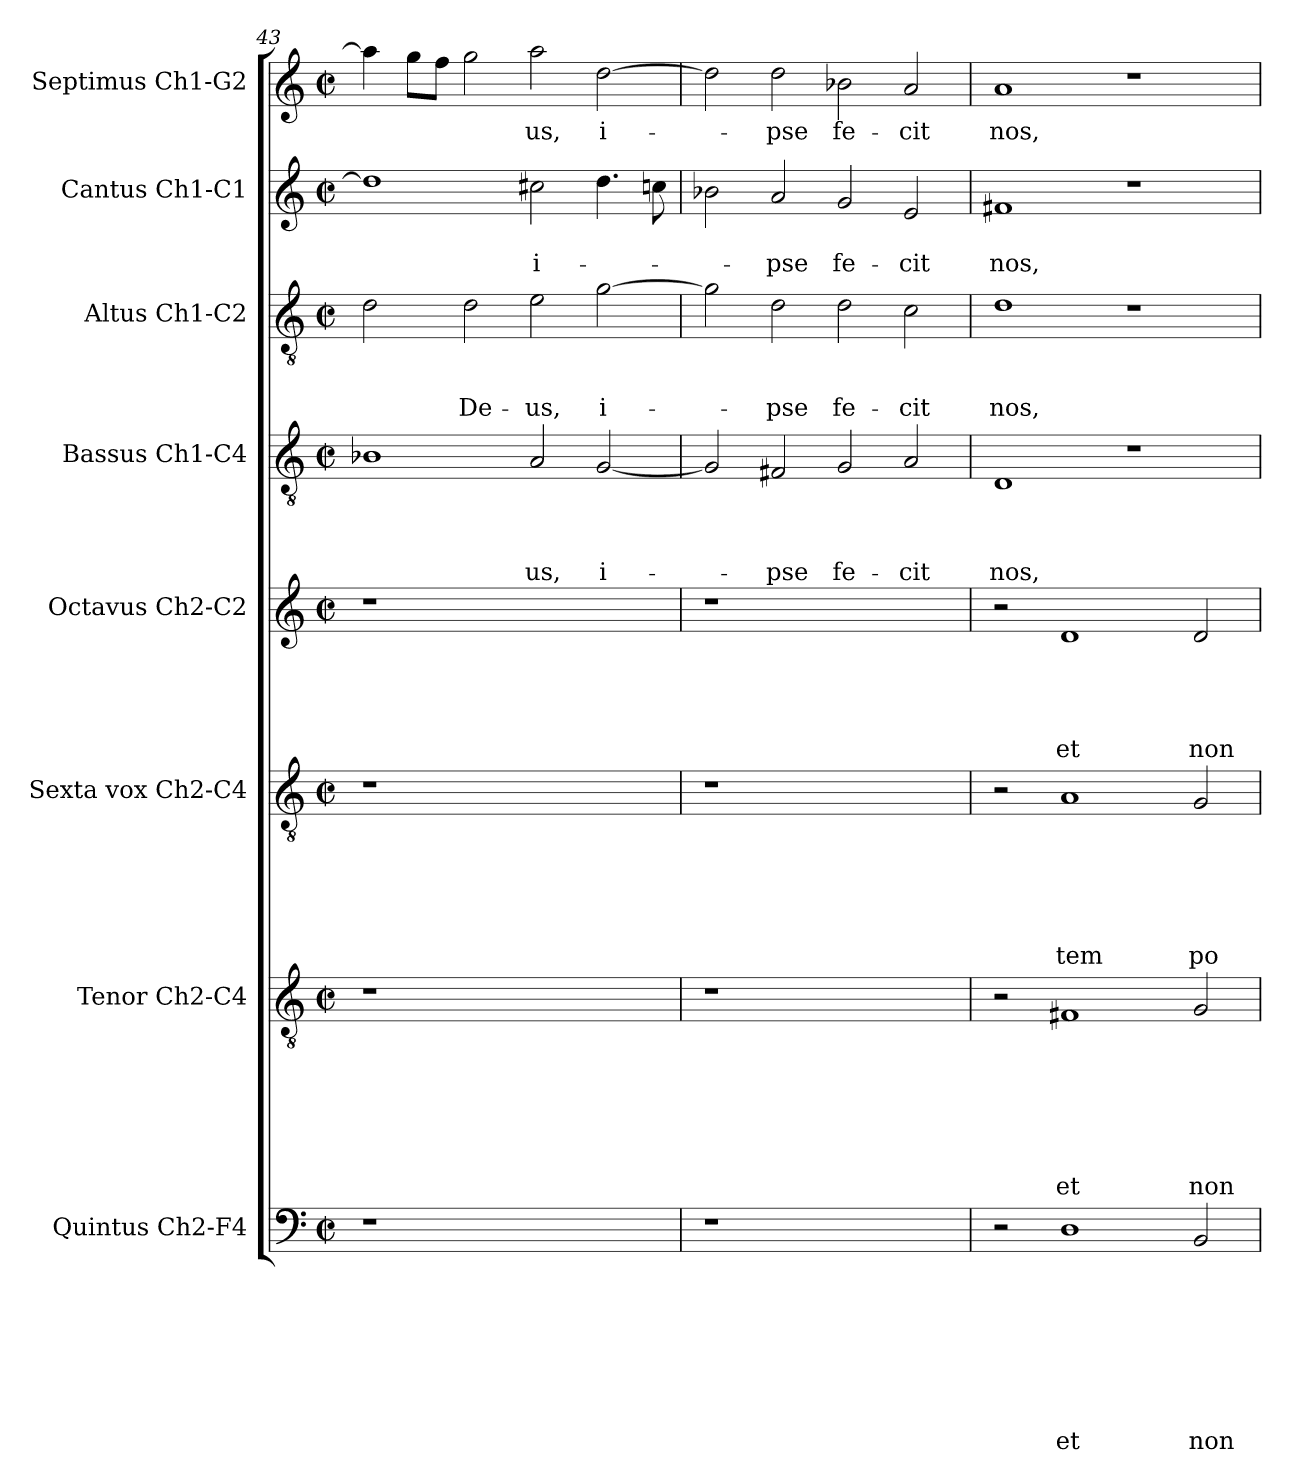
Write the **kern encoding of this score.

**kern	**text	**text	**text	**text	**text	**text	**text	**text	**kern	**text	**text	**text	**text	**text	**text	**text	**kern	**text	**text	**text	**text	**text	**text	**kern	**text	**text	**text	**text	**text	**kern	**text	**text	**text	**text	**kern	**text	**text	**text	**kern	**text	**text	**kern	**text
*part8	*part8	*part8	*part8	*part8	*part8	*part8	*part8	*part8	*part7	*part7	*part7	*part7	*part7	*part7	*part7	*part7	*part6	*part6	*part6	*part6	*part6	*part6	*part6	*part5	*part5	*part5	*part5	*part5	*part5	*part4	*part4	*part4	*part4	*part4	*part3	*part3	*part3	*part3	*part2	*part2	*part2	*part1	*part1
*staff8	*staff8	*staff8	*staff8	*staff8	*staff8	*staff8	*staff8	*staff8	*staff7	*staff7	*staff7	*staff7	*staff7	*staff7	*staff7	*staff7	*staff6	*staff6	*staff6	*staff6	*staff6	*staff6	*staff6	*staff5	*staff5	*staff5	*staff5	*staff5	*staff5	*staff4	*staff4	*staff4	*staff4	*staff4	*staff3	*staff3	*staff3	*staff3	*staff2	*staff2	*staff2	*staff1	*staff1
*I"Quintus Ch2-F4	*	*	*	*	*	*	*	*	*I"Tenor Ch2-C4	*	*	*	*	*	*	*	*I"Sexta vox  Ch2-C4	*	*	*	*	*	*	*I"Octavus Ch2-C2	*	*	*	*	*	*I"Bassus  Ch1-C4	*	*	*	*	*I"Altus Ch1-C2	*	*	*	*I"Cantus Ch1-C1	*	*	*I"Septimus Ch1-G2	*
*	*	*	*	*	*	*	*	*	*I'T	*	*	*	*	*	*	*	*	*	*	*	*	*	*	*	*	*	*	*	*	*I'B	*	*	*	*	*	*	*	*	*I'C	*	*	*	*
*clefF4	*	*	*	*	*	*	*	*	*clefGv2	*	*	*	*	*	*	*	*clefGv2	*	*	*	*	*	*	*clefG2	*	*	*	*	*	*clefGv2	*	*	*	*	*clefGv2	*	*	*	*clefG2	*	*	*clefG2	*
*k[]	*	*	*	*	*	*	*	*	*k[]	*	*	*	*	*	*	*	*k[]	*	*	*	*	*	*	*k[]	*	*	*	*	*	*k[]	*	*	*	*	*k[]	*	*	*	*k[]	*	*	*k[]	*
*C:	*	*	*	*	*	*	*	*	*C:	*	*	*	*	*	*	*	*C:	*	*	*	*	*	*	*C:	*	*	*	*	*	*C:	*	*	*	*	*C:	*	*	*	*C:	*	*	*C:	*
*M2/2	*	*	*	*	*	*	*	*	*M2/2	*	*	*	*	*	*	*	*M2/2	*	*	*	*	*	*	*M2/2	*	*	*	*	*	*M2/2	*	*	*	*	*M2/2	*	*	*	*M2/2	*	*	*M2/2	*
*met(c|)	*	*	*	*	*	*	*	*	*met(c|)	*	*	*	*	*	*	*	*met(c|)	*	*	*	*	*	*	*met(c|)	*	*	*	*	*	*met(c|)	*	*	*	*	*met(c|)	*	*	*	*met(c|)	*	*	*met(c|)	*
=43	=43	=43	=43	=43	=43	=43	=43	=43	=43	=43	=43	=43	=43	=43	=43	=43	=43	=43	=43	=43	=43	=43	=43	=43	=43	=43	=43	=43	=43	=43	=43	=43	=43	=43	=43	=43	=43	=43	=43	=43	=43	=43	=43
1r	.	.	.	.	.	.	.	.	1r	.	.	.	.	.	.	.	1r	.	.	.	.	.	.	1r	.	.	.	.	.	1B-X	.	.	.	.	2d\	.	.	.	1dd]	.	.	4aa\]	.
.	.	.	.	.	.	.	.	.	.	.	.	.	.	.	.	.	.	.	.	.	.	.	.	.	.	.	.	.	.	.	.	.	.	.	.	.	.	.	.	.	.	8gg\L	.
.	.	.	.	.	.	.	.	.	.	.	.	.	.	.	.	.	.	.	.	.	.	.	.	.	.	.	.	.	.	.	.	.	.	.	.	.	.	.	.	.	.	8ff\J	.
!	!	!	!	!	!	!	!	!	!	!	!	!	!	!	!	!	!	!	!	!	!	!	!	!	!	!	!	!	!	!	!	!	!	!	!	!	!	!LO:LY:b	!	!	!	!	!
.	.	.	.	.	.	.	.	.	.	.	.	.	.	.	.	.	.	.	.	.	.	.	.	.	.	.	.	.	.	.	.	.	.	.	2d\	.	.	De-	.	.	.	2gg\	.
!	!	!	!	!	!	!	!	!	!	!	!	!	!	!	!	!	!	!	!	!	!	!	!	!	!	!	!	!	!	!	!	!	!	!LO:LY:b	!	!	!	!LO:LY:b	!	!	!LO:LY:b	!	!LO:LY:b
1ryy	.	.	.	.	.	.	.	.	1ryy	.	.	.	.	.	.	.	1ryy	.	.	.	.	.	.	1ryy	.	.	.	.	.	2A/	.	.	.	-us,	2e\	.	.	-us,	2cc#X\	.	i-	2aa\	-us,
!	!	!	!	!	!	!	!	!	!	!	!	!	!	!	!	!	!	!	!	!	!	!	!	!	!	!	!	!	!	!	!	!	!	!LO:LY:b	!	!	!	!LO:LY:b	!	!	!	!	!LO:LY:b
.	.	.	.	.	.	.	.	.	.	.	.	.	.	.	.	.	.	.	.	.	.	.	.	.	.	.	.	.	.	[2G/	.	.	.	i-	[2g\	.	.	i-	4.dd\	.	.	[2dd\	i-
.	.	.	.	.	.	.	.	.	.	.	.	.	.	.	.	.	.	.	.	.	.	.	.	.	.	.	.	.	.	.	.	.	.	.	.	.	.	.	8ccn\	.	.	.	.
=44	=44	=44	=44	=44	=44	=44	=44	=44	=44	=44	=44	=44	=44	=44	=44	=44	=44	=44	=44	=44	=44	=44	=44	=44	=44	=44	=44	=44	=44	=44	=44	=44	=44	=44	=44	=44	=44	=44	=44	=44	=44	=44	=44
1r	.	.	.	.	.	.	.	.	1r	.	.	.	.	.	.	.	1r	.	.	.	.	.	.	1r	.	.	.	.	.	2G/]	.	.	.	.	2g\]	.	.	.	2b-X\	.	.	2dd\]	.
!	!	!	!	!	!	!	!	!	!	!	!	!	!	!	!	!	!	!	!	!	!	!	!	!	!	!	!	!	!	!	!	!	!	!LO:LY:b	!	!	!	!LO:LY:b	!	!	!LO:LY:b	!	!LO:LY:b
.	.	.	.	.	.	.	.	.	.	.	.	.	.	.	.	.	.	.	.	.	.	.	.	.	.	.	.	.	.	2F#X/	.	.	.	-pse	2d\	.	.	-pse	2a/	.	-pse	2dd\	-pse
!	!	!	!	!	!	!	!	!	!	!	!	!	!	!	!	!	!	!	!	!	!	!	!	!	!	!	!	!	!	!	!	!	!	!LO:LY:b	!	!	!	!LO:LY:b	!	!	!LO:LY:b	!	!LO:LY:b
1ryy	.	.	.	.	.	.	.	.	1ryy	.	.	.	.	.	.	.	1ryy	.	.	.	.	.	.	1ryy	.	.	.	.	.	2G/	.	.	.	fe-	2d\	.	.	fe-	2g/	.	fe-	2b-X\	fe-
!	!	!	!	!	!	!	!	!	!	!	!	!	!	!	!	!	!	!	!	!	!	!	!	!	!	!	!	!	!	!	!	!	!	!LO:LY:b	!	!	!	!LO:LY:b	!	!	!LO:LY:b	!	!LO:LY:b
.	.	.	.	.	.	.	.	.	.	.	.	.	.	.	.	.	.	.	.	.	.	.	.	.	.	.	.	.	.	2A/	.	.	.	-cit	2c\	.	.	-cit	2e/	.	-cit	2a/	-cit
!!LO:LB:g=z
=45	=45	=45	=45	=45	=45	=45	=45	=45	=45	=45	=45	=45	=45	=45	=45	=45	=45	=45	=45	=45	=45	=45	=45	=45	=45	=45	=45	=45	=45	=45	=45	=45	=45	=45	=45	=45	=45	=45	=45	=45	=45	=45	=45
!	!	!	!	!	!	!	!	!	!	!	!	!	!	!	!	!	!	!	!	!	!	!	!	!	!	!	!	!	!	!	!	!	!	!LO:LY:b	!	!	!	!LO:LY:b	!	!	!LO:LY:b	!	!LO:LY:b
2r	.	.	.	.	.	.	.	.	2r	.	.	.	.	.	.	.	2r	.	.	.	.	.	.	2r	.	.	.	.	.	1D	.	.	.	nos,	1d	.	.	nos,	1f#X	.	nos,	1a	nos,
!	!	!	!	!	!	!	!	!LO:LY:b	!	!	!	!	!	!	!	!LO:LY:b	!	!	!	!	!	!	!LO:LY:b	!	!	!	!	!	!LO:LY:b	!	!	!	!	!	!	!	!	!	!	!	!	!	!
1D	.	.	.	.	.	.	.	et	1F#X	.	.	.	.	.	.	et	1A	.	.	.	.	.	-tem	1d	.	.	.	.	et	.	.	.	.	.	.	.	.	.	.	.	.	.	.
.	.	.	.	.	.	.	.	.	.	.	.	.	.	.	.	.	.	.	.	.	.	.	.	.	.	.	.	.	.	1r	.	.	.	.	1r	.	.	.	1r	.	.	1r	.
!	!	!	!	!	!	!	!	!LO:LY:b	!	!	!	!	!	!	!	!LO:LY:b	!	!	!	!	!	!	!LO:LY:b	!	!	!	!	!	!LO:LY:b	!	!	!	!	!	!	!	!	!	!	!	!	!	!
2BB/	.	.	.	.	.	.	.	non	2G/	.	.	.	.	.	.	non	2G/	.	.	.	.	.	po-	2d/	.	.	.	.	non	.	.	.	.	.	.	.	.	.	.	.	.	.	.
=	=	=	=	=	=	=	=	=	=	=	=	=	=	=	=	=	=	=	=	=	=	=	=	=	=	=	=	=	=	=	=	=	=	=	=	=	=	=	=	=	=	=	=
*-	*-	*-	*-	*-	*-	*-	*-	*-	*-	*-	*-	*-	*-	*-	*-	*-	*-	*-	*-	*-	*-	*-	*-	*-	*-	*-	*-	*-	*-	*-	*-	*-	*-	*-	*-	*-	*-	*-	*-	*-	*-	*-	*-
